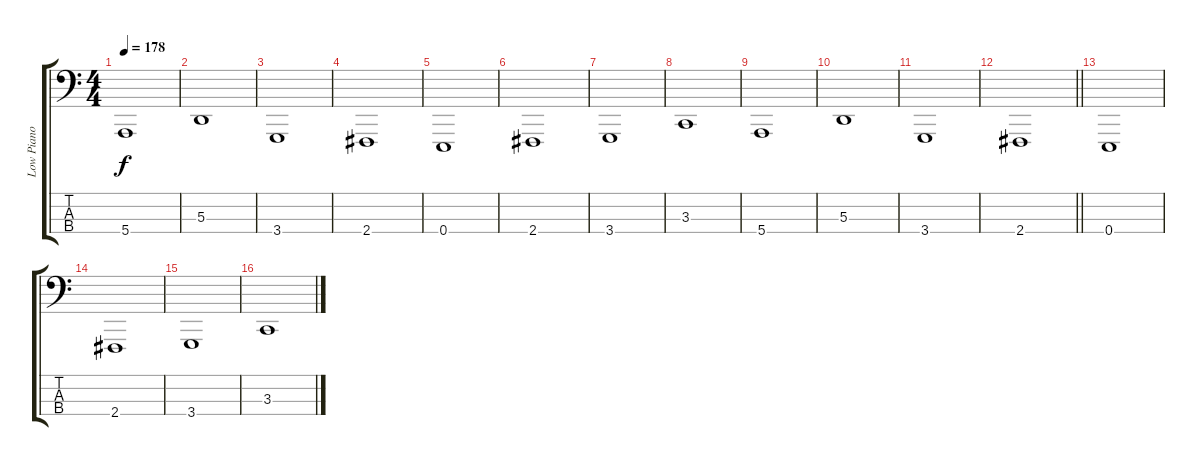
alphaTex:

\track ("Low Piano" "Low Piano") {instrument acousticgrandpiano}
\staff {score tabs}
\tuning (G2 D2 A1 E1) {hide}
\ts (4 4)
\tempo 178
\clef f4
\ks c
5.4.1{dy f} |
5.3.1 |
3.4.1 |
2.4.1 |
0.4.1 |
2.4.1 |
3.4.1 |
3.3.1 |
5.4.1 |
5.3.1 |
3.4.1 |
\barLineRight lightlight
2.4.1 |
0.4.1 |
2.4.1 |
3.4.1 |
3.3.1
